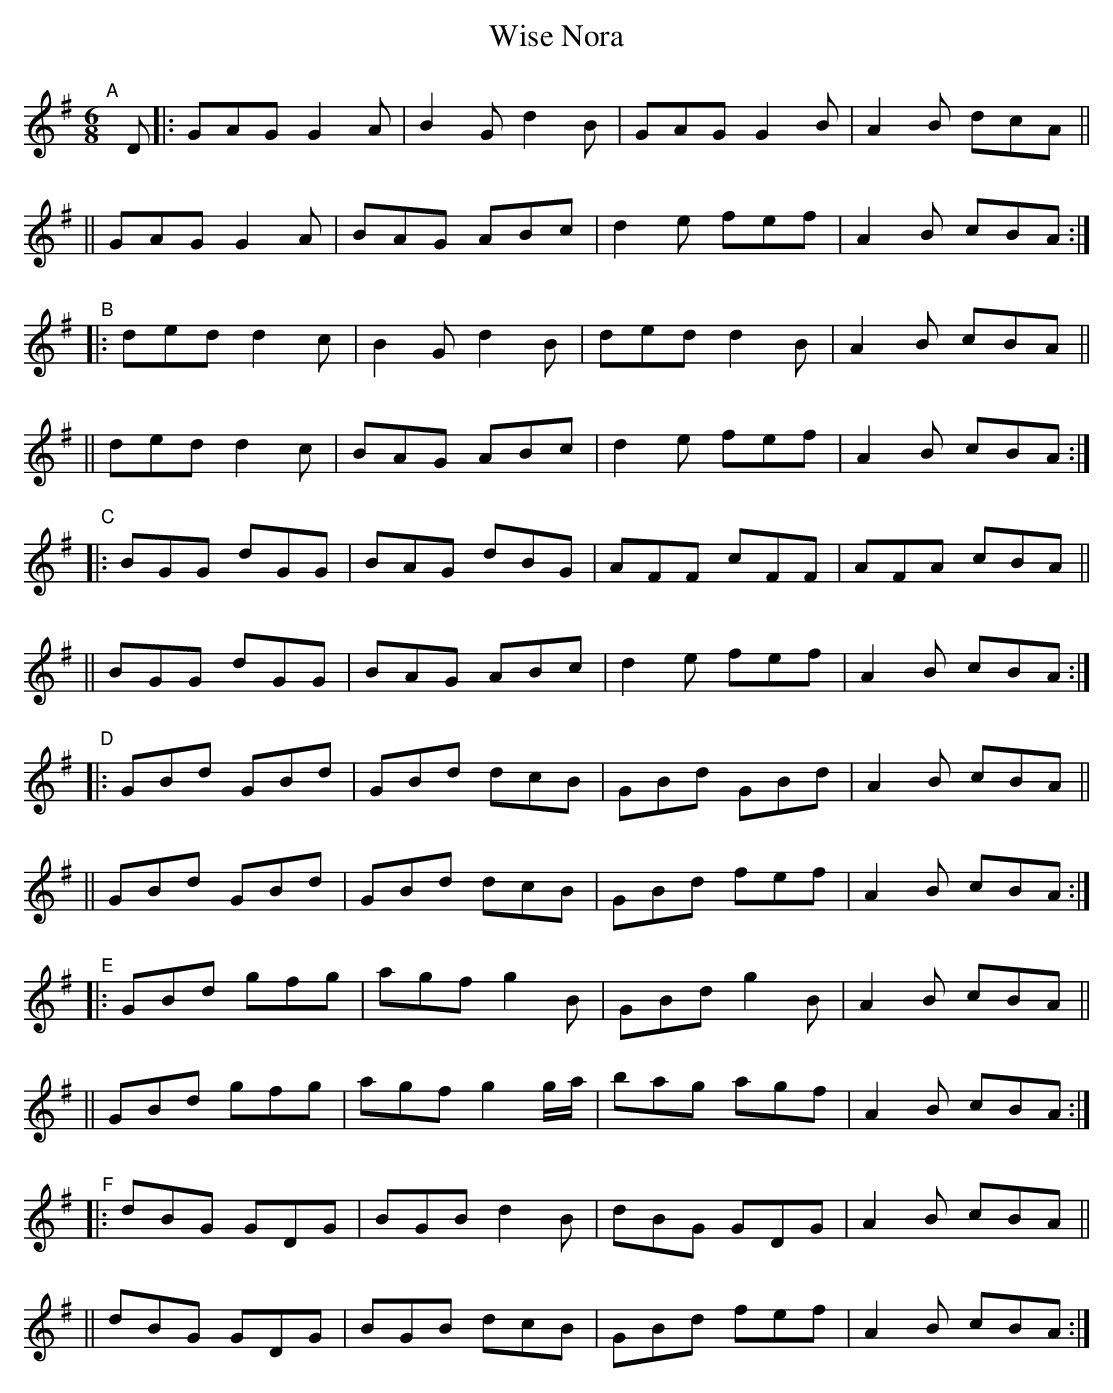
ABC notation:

X:1
T: Wise Nora
M: 6/8
L: 1/8
K: G
"^A"[|] D \
|: GAG G2A | B2G d2B | GAG G2B | A2B dcA ||
|| GAG G2A | BAG ABc | d2e fef | A2B cBA :|
"^B"\
|: ded d2c | B2G d2B | ded d2B | A2B cBA ||
|| ded d2c | BAG ABc | d2e fef | A2B cBA :|
"^C"\
|: BGG dGG | BAG dBG | AFF cFF | AFA cBA ||
|| BGG dGG | BAG ABc | d2e fef | A2B cBA :|
"^D"\
|: GBd GBd | GBd dcB | GBd GBd | A2B cBA ||
|| GBd GBd | GBd dcB | GBd fef | A2B cBA :|
"^E"\
|: GBd gfg | agf g2B | GBd g2B | A2B cBA ||
|| GBd gfg | agf g2g/a/ | bag agf | A2B cBA :|
"^F"\
|: dBG GDG | BGB d2B | dBG GDG | A2B cBA ||
|| dBG GDG | BGB dcB | GBd fef | A2B cBA :|
